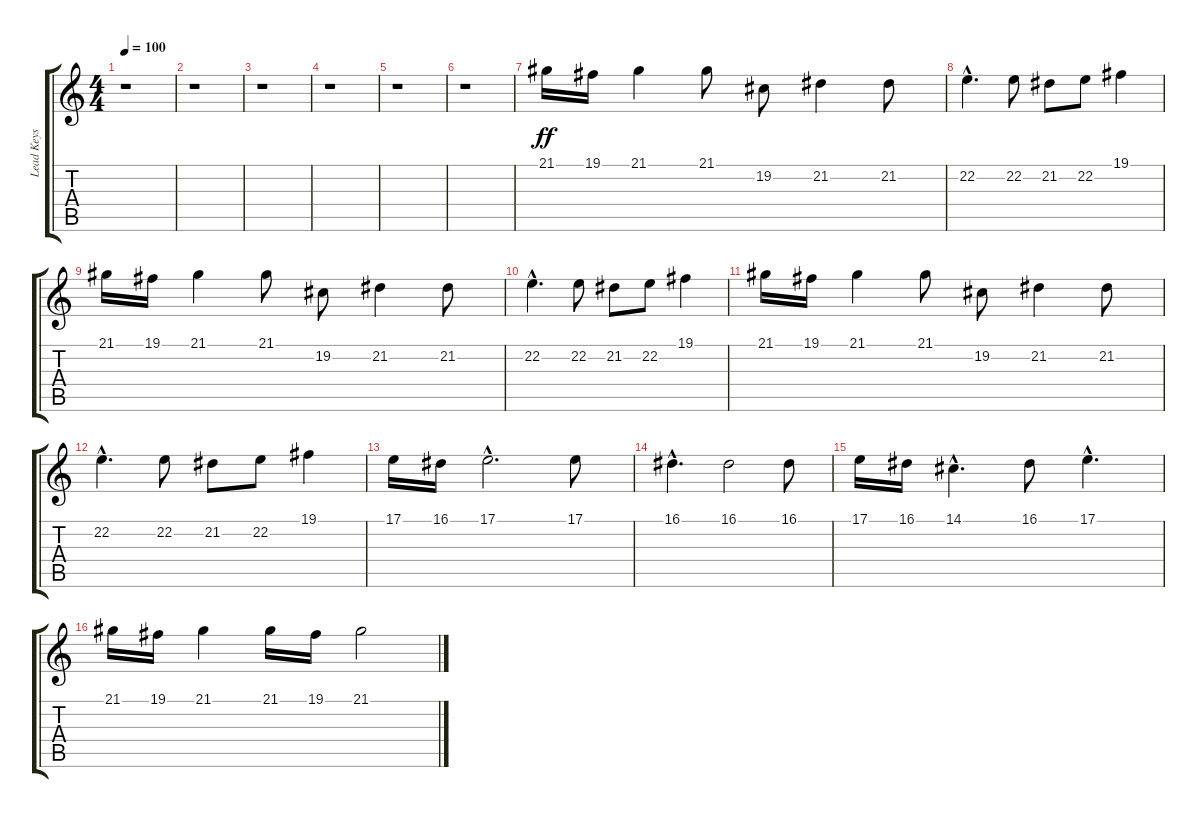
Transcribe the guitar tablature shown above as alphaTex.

\track ("Lead Keys" "Lead Keys") {instrument electricpiano1}
\staff {score tabs}
\tuning (B3 Gb3 D3 A2 E2 B1) {hide}
\ts (4 4)
\tempo 100
\clef g2
\ks c
r.1{dy ff} |
r.1 |
r.1 |
r.1 |
r.1 |
r.1 |
21.1.16{balance 8 instrument electricpiano1} 19.1.16 21.1.4 21.1.8 19.2.8 21.2.4 21.2.8 |
22.2{hac}.4{d} 22.2.8 21.2.8 22.2.8 19.1.4 |
21.1.16 19.1.16 21.1.4 21.1.8 19.2.8 21.2.4 21.2.8 |
22.2{hac}.4{d} 22.2.8 21.2.8 22.2.8 19.1.4 |
21.1.16 19.1.16 21.1.4 21.1.8 19.2.8 21.2.4 21.2.8 |
22.2{hac}.4{d} 22.2.8 21.2.8 22.2.8 19.1.4 |
17.1.16 16.1.16 17.1{hac}.2{d} 17.1.8 |
16.1{hac}.4{d} 16.1.2 16.1.8 |
17.1.16 16.1.16 14.1{hac}.4{d} 16.1.8 17.1{hac}.4{d} |
21.1.16 19.1.16 21.1.4 21.1.16 19.1.16 21.1.2
